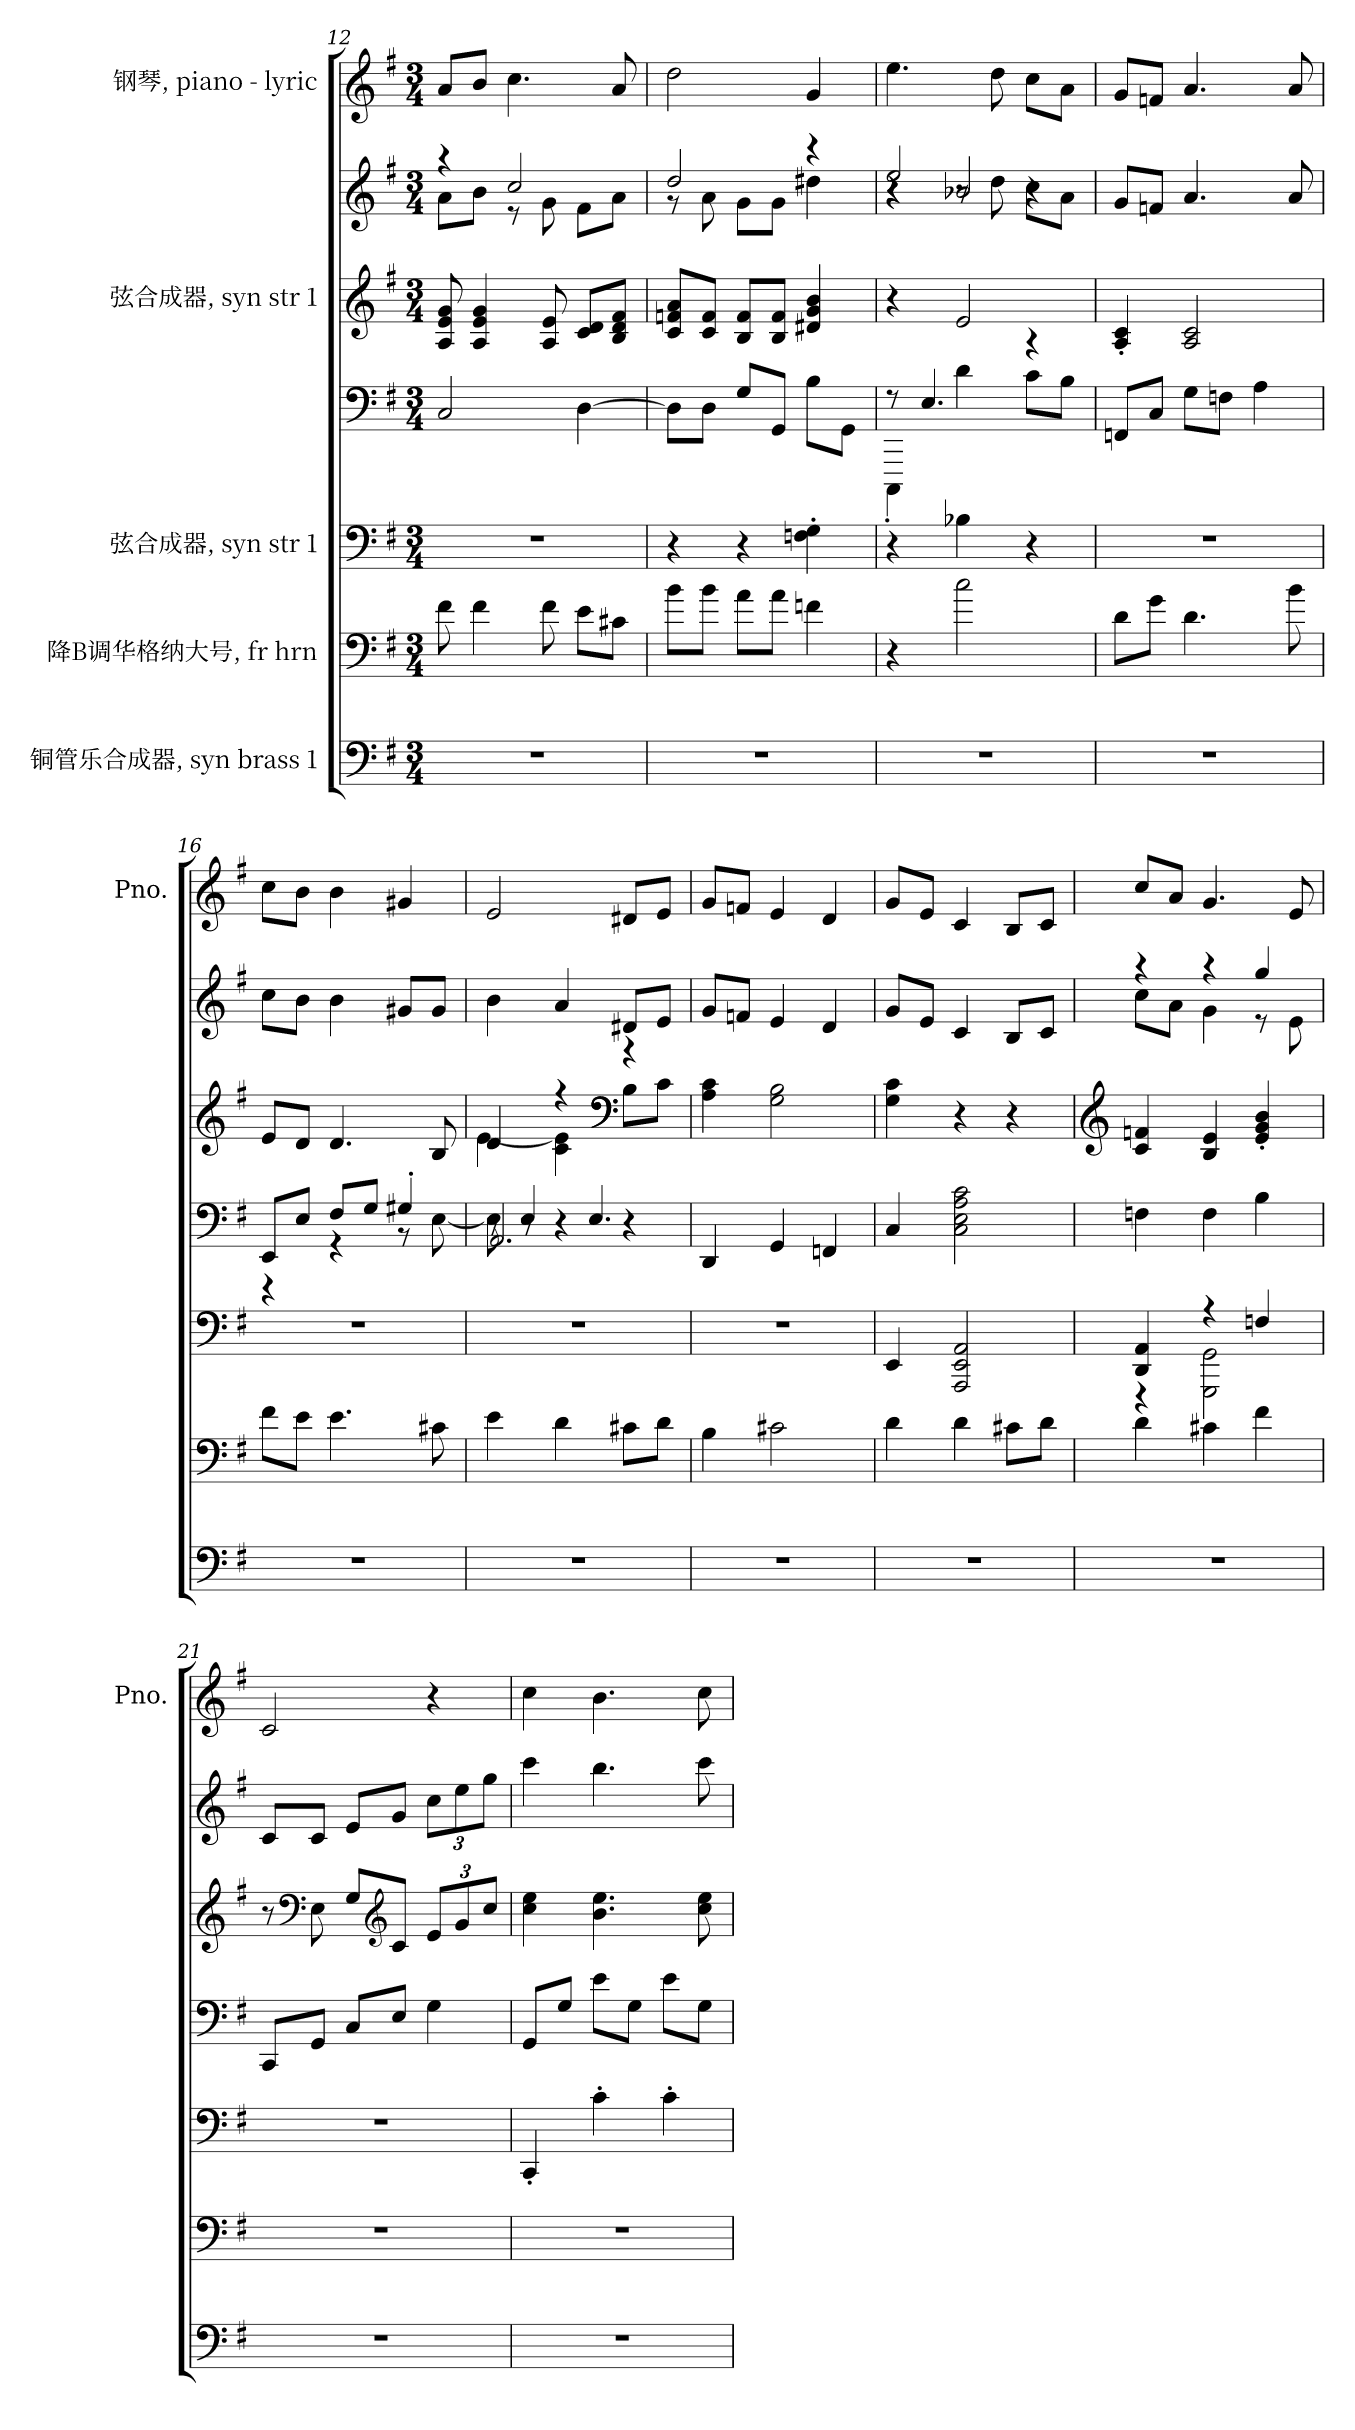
**kern	**kern	**kern	**kern	**kern	**kern	**kern
*part5	*part4	*part3	*part3	*part2	*part2	*part1
*staff7	*staff6	*staff5	*staff4	*staff3	*staff2	*staff1
*I"铜管乐合成器, syn brass 1	*I"降B调华格纳大号, fr hrn	*I"弦合成器, syn str 1	*	*I"弦合成器, syn str 1	*	*I"钢琴, piano - lyric
*	*	*	*	*	*	*I'Pno.
*clefF4	*clefF4	*clefF4	*clefF4	*clefG2	*clefG2	*clefG2
*	*ITrd4c7	*	*	*	*	*
*k[f#]	*k[]	*k[f#]	*k[f#]	*k[f#]	*k[f#]	*k[f#]
*M3/4	*M3/4	*M3/4	*M3/4	*M3/4	*M3/4	*M3/4
=12	=12	=12	=12	=12	=12	=12
*	*	*	*	*	*^	*
2.r	8B\	2.r	2C/	8A/ 8e/ 8g/	4r	8a\L	8a/L
.	4B\	.	.	4A/ 4e/ 4g/	.	8b\J	8b/J
.	.	.	.	.	2cc/	8r	4.cc\
.	8B\	.	.	8A/ 8e/	.	8g\	.
.	8A\L	.	[4D\	8c/ 8d/L	.	8f#\L	.
.	8F#X\J	.	.	8B/ 8d/ 8f#/J	.	8a\J	8a/
!!LO:PB:g=z
=13	=13	=13	=13	=13	=13	=13	=13
2.r	8e\L	4r	8D\L]	8c/ 8fn/ 8a/L	2dd/	8r	2dd\
.	8e\J	.	8D\J	8c/ 8f/J	.	8a\	.
.	8d\L	4r	8G/L	8B/ 8f/L	.	8g\L	.
.	8d\J	.	8GG/J	8B/ 8f/J	.	8g\J	.
.	4B-X\	4Fn\' 4G\'	8B\L	4d#X/ 4g/ 4b/	4r	4dd#X\	4g/
.	.	.	8GG\J	.	.	.	.
=14	=14	=14	=14	=14	=14	=14	=14
*	*	*	*^	*	*	*^	*
2.r	4r	4r	8r	4CCC'\	4r	2ee/	4r	4r	4.ee\
.	.	.	4.E/	.	.	.	.	.	.
.	2f\	4B-X\	.	4d\	2e/	.	8r	2b-X/	.
.	.	.	.	.	.	.	8dd\	.	8dd\
.	.	4r	4r	8c\L	.	4r	8cc\L	.	8cc\L
.	.	.	.	8B\J	.	.	8a\J	.	8a\J
*	*	*	*v	*v	*	*v	*v	*v	*
=15	=15	=15	=15	=15	=15	=15
2.r	8G\L	2.r	8FFn/L	4A/' 4c/'	8g/L	8g/L
.	8c\J	.	8C/J	.	8fn/J	8fn/J
.	4.G\	.	8G\L	2A/ 2c/	4.a/	4.a/
.	.	.	8Fn\J	.	.	.
.	.	.	4A\	.	.	.
.	8e\	.	.	.	8a/	8a/
=16	=16	=16	=16	=16	=16	=16
*	*	*	*^	*	*	*
2.r	8B\L	2.r	8EE/L	4r	8e/L	8cc\L	8cc\L
.	8A\J	.	8E/J	.	8d/J	8b\J	8b\J
.	4.A\	.	8F#/L	4r	4.d/	4b\	4b\
.	.	.	8G/J	.	.	.	.
.	.	.	4G#X'/	8r	.	8g#X/L	4g#X/
.	8F#X\	.	.	[8E\	8B/	8g#/J	.
!!LO:PB:g=z
=17	=17	=17	=17	=17	=17	=17	=17
*	*	*	*	*^	*^	*	*
2.r	4A\	2.r	8r	8E\]	2.AA/	4d/	[4e\	4b\	2e/
.	.	.	4E/	8r	.	.	.	.	.
.	4G\	.	.	4r	.	4r	4c\ 4e\]	4a/	.
.	.	.	4.E/	.	.	.	.	.	.
*	*	*	*	*	*	*clefF4	*	*	*
.	8F#X\L	.	.	4r	.	4r	8B\L	8d#X/L	8d#X/L
.	8G\J	.	.	.	.	.	8c\J	8e/J	8e/J
*	*	*	*v	*v	*v	*	*	*	*
*	*	*	*	*v	*v	*	*
=18	=18	=18	=18	=18	=18	=18
2.r	4E\	2.r	4DD/	4A\ 4c\	8g/L	8g/L
.	.	.	.	.	8fn/J	8fn/J
.	2F#X\	.	4GG/	2G\ 2B\	4e/	4e/
.	.	.	4FFn/	.	4d/	4d/
=19	=19	=19	=19	=19	=19	=19
2.r	4G\	4EE/	4C/	4G\ 4c\	8g/L	8g/L
.	.	.	.	.	8e/J	8e/J
.	4G\	2AAA/ 2EE/ 2AA/	2C\ 2E\ 2A\ 2c\	4r	4c/	4c/
.	8F#X\L	.	.	4r	8B/L	8B/L
.	8G\J	.	.	.	8c/J	8c/J
=20	=20	=20	=20	=20	=20	=20
*	*	*	*	*clefG2	*	*
*	*	*^	*	*	*^	*
2.r	4G\	4DD/ 4AA/	4r	4Fn\	4c/ 4fn/	4r	8cc\L	8cc/L
.	.	.	.	.	.	.	8a\J	8a/J
.	4F#X\	4r	2GGG\ 2GG\	4F\	4B/ 4e/	4r	4g\	4.g/
.	4B\	4Fn/	.	4B\	4e/' 4g/' 4b/'	4gg/	8r	.
.	.	.	.	.	.	.	8e\	8e/
*	*	*v	*v	*	*	*v	*v	*
!!LO:PB:g=z
=21	=21	=21	=21	=21	=21	=21
2.r	2.r	2.r	8CC/L	8r	8c/L	2c/
*	*	*	*	*clefF4	*	*
.	.	.	8GG/J	8E\	8c/J	.
.	.	.	8C/L	8G/L	8e/L	.
*	*	*	*	*clefG2	*	*
.	.	.	8E/J	8c/J	8g/J	.
*	*	*	*	*Xbrackettup	*Xbrackettup	*
.	.	.	4G\	12e/L	12cc\L	4r
.	.	.	.	12g/	12ee\	.
.	.	.	.	12cc/J	12gg\J	.
=22	=22	=22	=22	=22	=22	=22
2.r	2.r	4CC'/	8GG/L	4cc\ 4ee\	4ccc\	4cc\
.	.	.	8G/J	.	.	.
.	.	4c'\	8e\L	4.b\ 4.ee\	4.bb\	4.b\
.	.	.	8G\J	.	.	.
.	.	4c'\	8e\L	.	.	.
.	.	.	8G\J	8cc\ 8ee\	8ccc\	8cc\
=	=	=	=	=	=	=
*-	*-	*-	*-	*-	*-	*-
